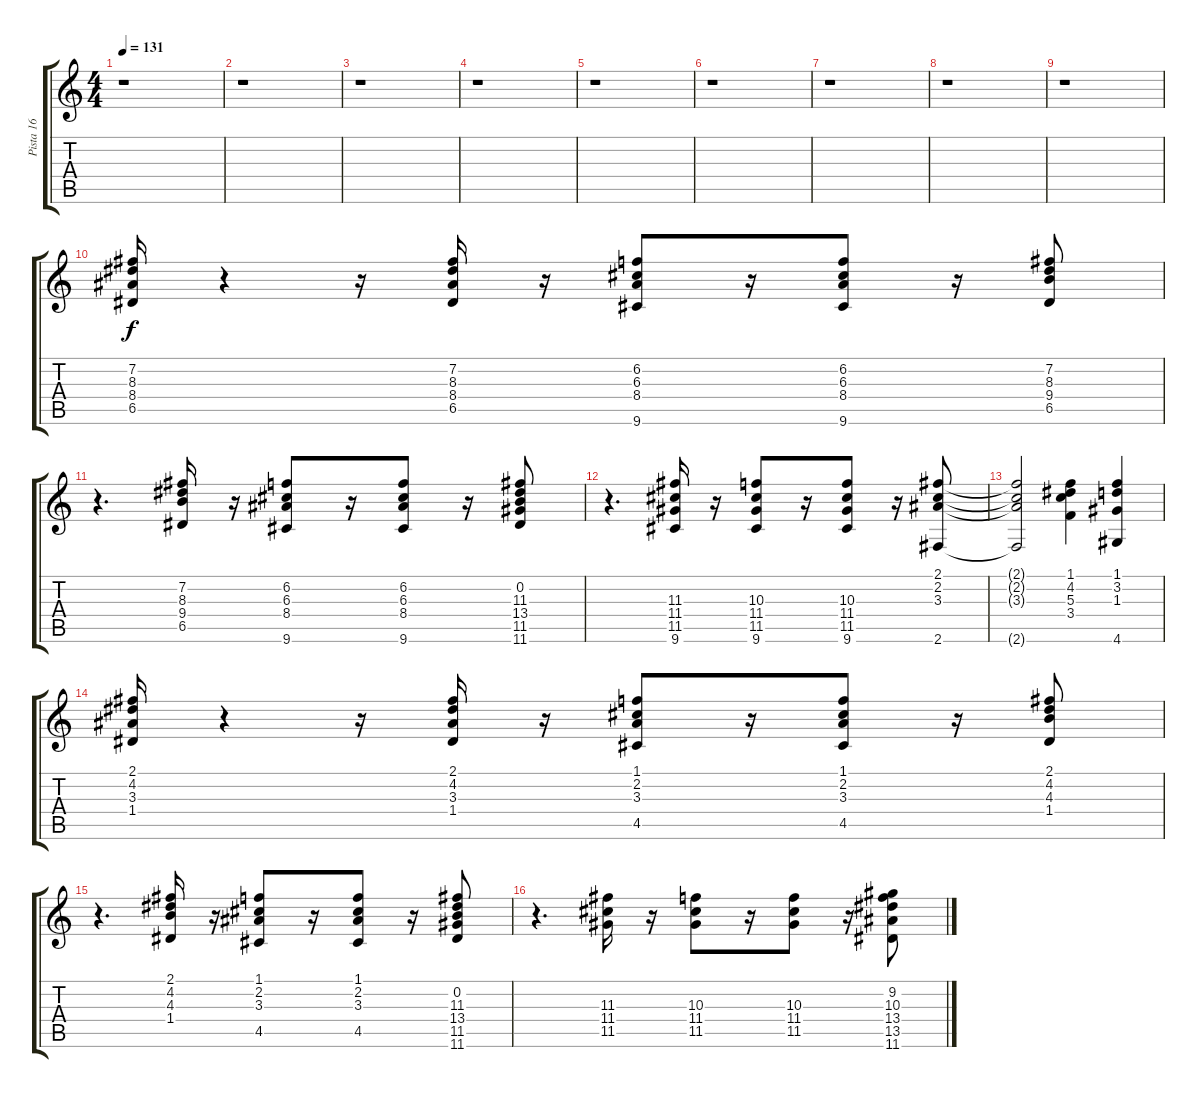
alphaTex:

\track ("Pista 16" "Pista 16") {instrument distortionguitar}
\staff {score tabs}
\tuning (E4 B3 G3 D3 A2 E2) {hide}
\ts (4 4)
\tempo 131
\clef g2
\ks c
r.1{dy ff} |
r.1 |
r.1 |
r.1 |
r.1 |
r.1 |
r.1 |
r.1 |
r.1 |
(7.2 8.3 8.4 6.5).16{dy f} r.4 r.16 (7.2 8.3 8.4 6.5).16 r.16 (6.2 6.3 8.4 9.6).8 r.16 (6.2 6.3 8.4 9.6).8 r.16 (7.2 8.3 9.4 6.5).8 |
r.4{d} (7.2 8.3 9.4 6.5).16 r.16 (6.2 6.3 8.4 9.6).8 r.16 (6.2 6.3 8.4 9.6).8 r.16 (0.2 11.3 13.4 11.5 11.6).8 |
r.4{d} (11.3 11.4 11.5 9.6).16 r.16 (10.3 11.4 11.5 9.6).8 r.16 (10.3 11.4 11.5 9.6).8 r.16 (2.1 2.2 3.3 2.6).8 |
(2.1{t} 2.2{t} 3.3{t} 2.6{t}).2 (1.1 4.2 5.3 3.4).4 (1.1 3.2 1.3 4.6).4 |
(2.1 4.2 3.3 1.4).16 r.4 r.16 (2.1 4.2 3.3 1.4).16 r.16 (1.1 2.2 3.3 4.5).8 r.16 (1.1 2.2 3.3 4.5).8 r.16 (2.1 4.2 4.3 1.4).8 |
r.4{d} (2.1 4.2 4.3 1.4).16 r.16 (1.1 2.2 3.3 4.5).8 r.16 (1.1 2.2 3.3 4.5).8 r.16 (0.2 11.3 13.4 11.5 11.6).8 |
r.4{d} (11.3 11.4 11.5).16 r.16 (10.3 11.4 11.5).8 r.16 (10.3 11.4 11.5).8 r.16 (9.2 10.3 13.4 13.5 11.6).8
